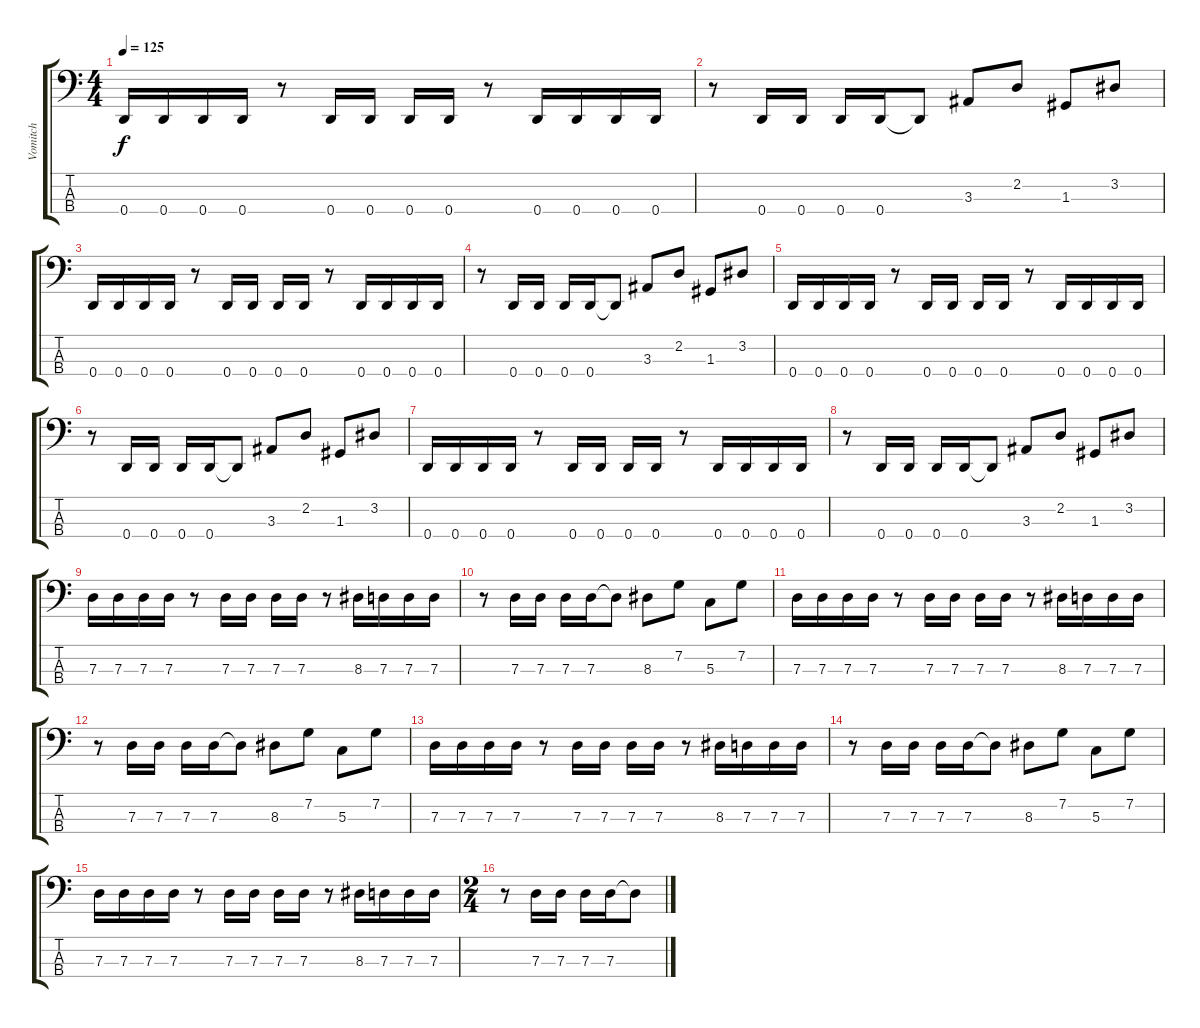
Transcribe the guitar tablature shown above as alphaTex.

\track ("Vomitch" "Vomitch") {instrument electricbasspick}
\staff {score tabs}
\tuning (F2 C2 G1 D1) {hide}
\ts (4 4)
\tempo 125
\clef f4
\ks c
0.4.16{dy f} 0.4.16 0.4.16 0.4.16 r.8 0.4.16 0.4.16 0.4.16 0.4.16 r.8 0.4.16 0.4.16 0.4.16 0.4.16 |
r.8 0.4.16 0.4.16 0.4.16 0.4.16 0.4{t}.8 3.3.8 2.2.8 1.3.8 3.2.8 |
0.4.16 0.4.16 0.4.16 0.4.16 r.8 0.4.16 0.4.16 0.4.16 0.4.16 r.8 0.4.16 0.4.16 0.4.16 0.4.16 |
r.8 0.4.16 0.4.16 0.4.16 0.4.16 0.4{t}.8 3.3.8 2.2.8 1.3.8 3.2.8 |
0.4.16 0.4.16 0.4.16 0.4.16 r.8 0.4.16 0.4.16 0.4.16 0.4.16 r.8 0.4.16 0.4.16 0.4.16 0.4.16 |
r.8 0.4.16 0.4.16 0.4.16 0.4.16 0.4{t}.8 3.3.8 2.2.8 1.3.8 3.2.8 |
0.4.16 0.4.16 0.4.16 0.4.16 r.8 0.4.16 0.4.16 0.4.16 0.4.16 r.8 0.4.16 0.4.16 0.4.16 0.4.16 |
r.8 0.4.16 0.4.16 0.4.16 0.4.16 0.4{t}.8 3.3.8 2.2.8 1.3.8 3.2.8 |
7.3.16 7.3.16 7.3.16 7.3.16 r.8 7.3.16 7.3.16 7.3.16 7.3.16 r.8 8.3.16 7.3.16 7.3.16 7.3.16 |
r.8 7.3.16 7.3.16 7.3.16 7.3.16 7.3{t}.8 8.3.8 7.2.8 5.3.8 7.2.8 |
7.3.16 7.3.16 7.3.16 7.3.16 r.8 7.3.16 7.3.16 7.3.16 7.3.16 r.8 8.3.16 7.3.16 7.3.16 7.3.16 |
r.8 7.3.16 7.3.16 7.3.16 7.3.16 7.3{t}.8 8.3.8 7.2.8 5.3.8 7.2.8 |
7.3.16 7.3.16 7.3.16 7.3.16 r.8 7.3.16 7.3.16 7.3.16 7.3.16 r.8 8.3.16 7.3.16 7.3.16 7.3.16 |
r.8 7.3.16 7.3.16 7.3.16 7.3.16 7.3{t}.8 8.3.8 7.2.8 5.3.8 7.2.8 |
7.3.16 7.3.16 7.3.16 7.3.16 r.8 7.3.16 7.3.16 7.3.16 7.3.16 r.8 8.3.16 7.3.16 7.3.16 7.3.16 |
\ts (2 4)
r.8 7.3.16 7.3.16 7.3.16 7.3.16 7.3{t}.8
